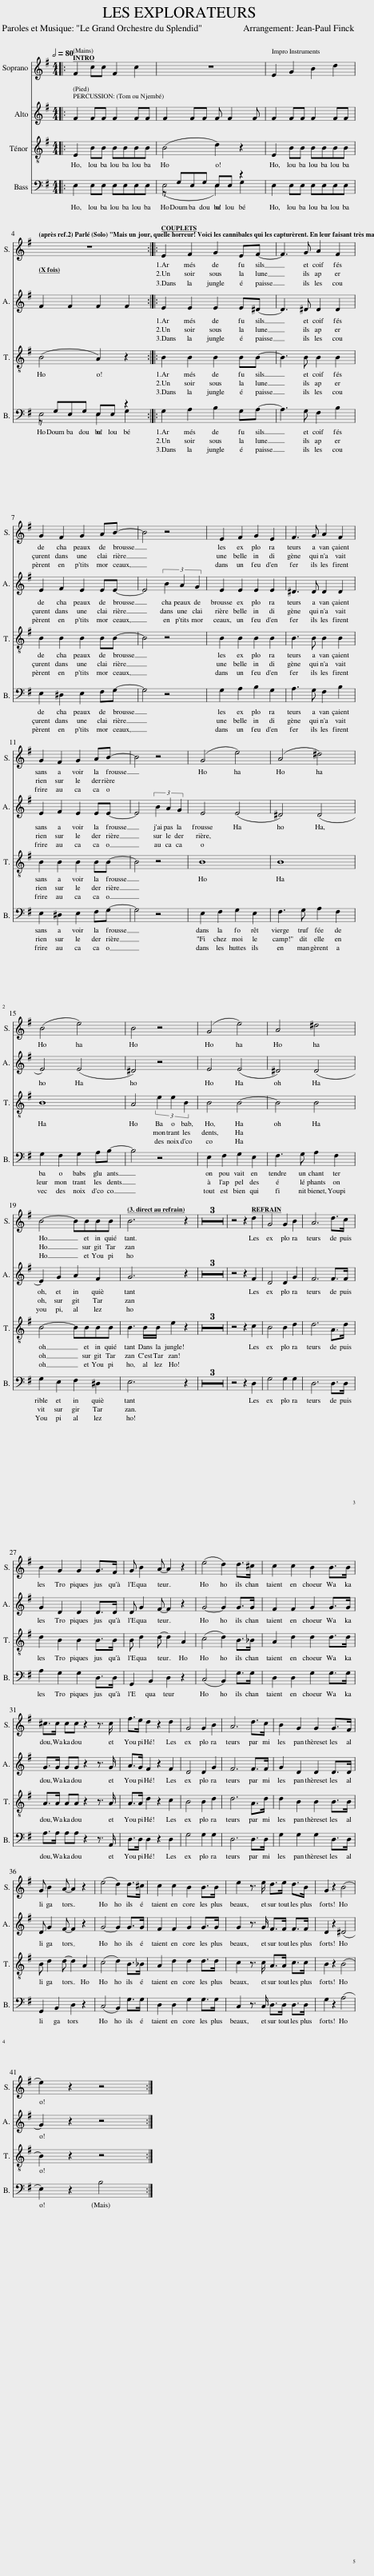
X:1
%%score 1 2 3 ( 4 5 )
L:1/8
Q:1/2=80
M:4/4
I:linebreak $
K:G
V:1 treble
V:2 treble
V:3 treble-8
V:4 bass
V:5 bass
V:1
|: F2 cc F2 c2 | z8 | E2 G2 B2 d2 |$ z8 :: E2 F2 G2 EF- | %5
 F3 G A2 F2 |$ G2 F2 G2 AB- | B4 z4 | E2 F2 G2 E2 | F3 G A2 F2 |$ %10
 G2 F2 G2 AB- | B4 z4 | (G4 e4) | (A4 ^d4) |$ (B4 e4) | %15
 B4 z4 | (G4 e4) | A4 ^d4 |$ B4- BBBB | B6 z2 | %20
 z8 | z8 | z8 | z4 z2 d2 | G4 G2 B2 | %25
 A6 d>c |$ B2 G2 G2 G>F | G B2 A- A2 z2 | (e4 d2) d>^c | c2 c2 B2 B>B |$ %30
 ^c>c cc z2 z3/2 c/ | f>e d2 z2 d2 | G4 G2 B2 | A6 d>c | B2 G2 G2 G>F |$ %35
 G B2 A- A2 z2 | (e4 d2) d>^c | c2 c2 B2 B>B | e2 z3/2 e/ d>e d>B | G2 z2 (B4 |$ %40
 e2) z2 z4 :| %41
V:2
|: F2 FF F2 FF | F2 FF F F2 F | F2 FF F2 FF |$ F2 F2 F2 F2 :: E2 E2 E2 E^D- | %5
 D3 ^D D2 D2 |$ E2 F2 E2 EE- | E4 (3B2 A2 G2 | E2 E2 E2 E2 | ^D3 D D2 D2 |$ %10
 E2 F2 E2 EE- | E4 (3B2 A2 G2 | E4 (E4 | ^D4) (D4 |$ E4) (E4 | %15
 ^D4) z4 | E4 (E4 | ^D4) (D4 |$ E2) G2 A2 F2 | G6 z2 | %20
 z8 | z8 | z8 | z4 z2 F2 | D4 D2 G2 | %25
 F6 F>F |$ G2 D2 D2 D>D | D G2 F- F2 z2 | G4- G2 G>G | F2 F2 G2 G>G |$ %30
 G>G GG z2 z3/2 G/ | A>G F2 z2 F2 | D4 D2 G2 | F6 F>F | G2 D2 D2 D>D |$ %35
 D G2 F- F2 z2 | G4- G2 G>G | F2 F2 G2 G>G | G2 z3/2 G/ F>F F>F | D2 z2 (^D4 |$ %40
 G2) z2 z4 :| %41
V:3
|: E2 BB BBBB | (B4 d2) z2 | E2 BB BBBB |$ (B4 A2) z2 :: B2 B2 B2 BB- | %5
 B3 B B2 B2 |$ B2 B2 B2 BB- | B4 z4 | B2 B2 B2 B2 | B3 B B2 B2 |$ %10
 B2 B2 B2 BB- | B4 z4 | B8 | B8 |$ B8 | %15
 A4 (3e2 e2 B2 | B4 B4- | B4 B4 |$ B4- BBBB | B3 B/B/ e2 z2 | %20
 z8 | z8 | z8 | z4 z2 c2 | B4 B2 d2 | %25
 d6 A>d |$ d2 B2 B2 B>B | B d2 d- d2 A2 | (c4 d2) B>_B | A2 d2 d2 d>d |$ %30
 A>A AA z2 z3/2 A/ | A>A d2 z2 c2 | B4 B2 d2 | d6 A>d | d2 B2 B2 B>B |$ %35
 B d2 d- d2 A2 | (c4 d2) B>_B | A2 d2 d2 d>d | c2 z3/2 c/ A>A c>c | B2 z2 (B4 |$ %40
 B2) z2 z4 :| %41
V:4
|: E,2 E,E, E,E,E,E, | (E,4 E,2) z2 | E,2 E,E, E,E,E,E, |$ E,4 E,2 z2 :: G,2 A,2 B,2 G,A,- | %5
 A,3 G, F,2 B,2 |$ E,2 ^D,2 E,2 F,G,- | G,4 z4 | G,2 A,2 B,2 G,2 | A,3 G, F,2 B,2 |$ %10
 E,2 ^D,2 E,2 F,G,- | G,4 z4 | E,2 F,2 G,2 E,2 | F,3 G, A,2 F,2 |$ G,2 F,2 G,2 A,B,- | %15
 B,4 z4 | E,2 F,2 G,2 E,2 | F,3 G, A,2 F,2 |$ G,2 E,2 F,2 ^D,2 | E,6 z2 | %20
 z8 | z8 | z8 | z4 z2 D,2 | G,4 G,2 G,2 | %25
 D,6 D,>D, |$ A,2 G,2 G,2 D,>D, | G,,2 B,,2 D,2 z2 | (C,4 B,,2) G,>G, | D,2 D,2 G,2 G,>G, |$ %30
 A,>A, A,A, z2 z3/2 A,,/ | D,>D, D,2 z2 D,2 | G,4 G,2 G,2 | D,6 D,>D, | G,2 G,2 G,2 D,>D, |$ %35
 G,,2 B,,2 D,2 z2 | (C,4 B,,2) G,>G, | D,2 D,2 G,2 G,>G, | C,2 z3/2 C,/ D,>D, D,>D, | G,2 z2 (A,4 |$ %40
 E,2) z2 B,4 :| %41
V:5
|: x8 | z G,E,G, E,E, G,2 | x8 |$ z G,E,G, E,E, G,2 :: x8 | %5
 x8 |$ x8 | x8 | x8 | x8 |$ %10
 x8 | x8 | x8 | x8 |$ x8 | %15
 x8 | x8 | x8 |$ x8 | x8 | %20
 x8 | x8 | x8 | x8 | x8 | %25
 x8 |$ x8 | x8 | x8 | x8 |$ %30
 x8 | x8 | x8 | x8 | x8 |$ %35
 x8 | x8 | x8 | x8 | x8 |$ %40
 x8 :| %41
